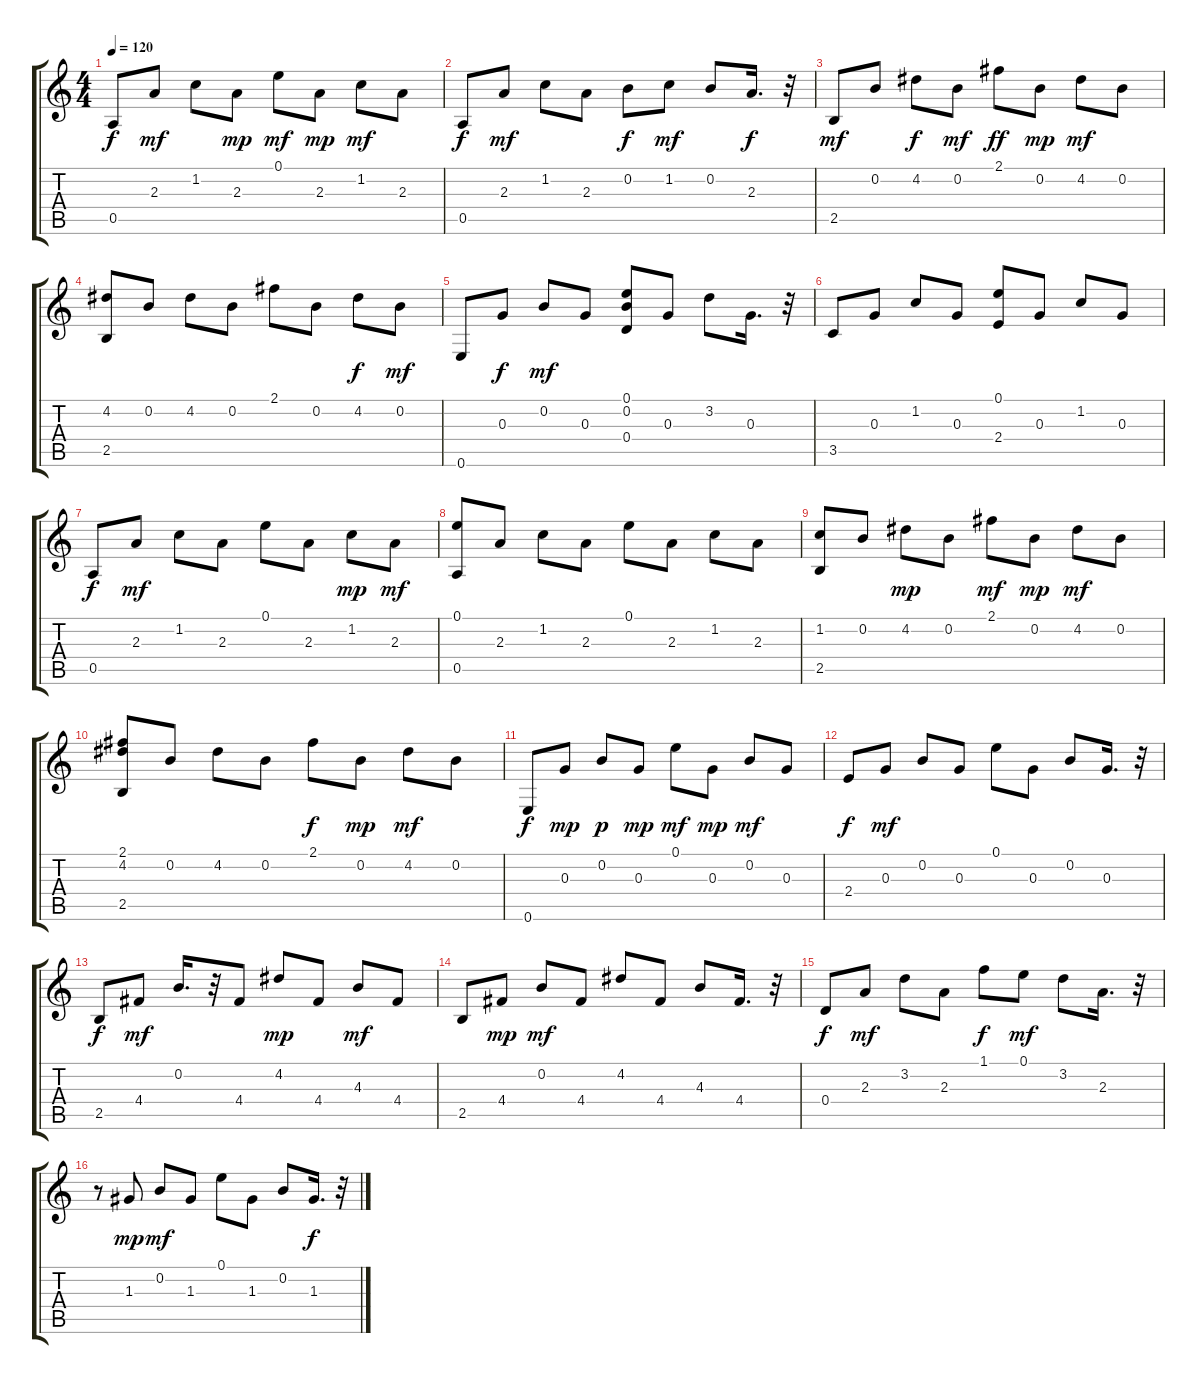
\track "" {instrument acousticguitarsteel}
\staff {score tabs}
\tuning (E4 B3 G3 D3 A2 E2) {hide}
\ts (4 4)
\tempo 120
\clef g2
\ks c
0.5.8{dy f} 2.3.8{dy mf} 1.2.8 2.3.8{dy mp} 0.1.8{dy mf} 2.3.8{dy mp} 1.2.8{dy mf} 2.3.8 |
0.5.8{dy f} 2.3.8{dy mf} 1.2.8 2.3.8 0.2.8{dy f} 1.2.8{dy mf} 0.2.8 2.3.16{d dy f} r.32 |
2.5.8{dy mf} 0.2.8 4.2.8{dy f} 0.2.8{dy mf} 2.1.8{dy ff} 0.2.8{dy mp} 4.2.8{dy mf} 0.2.8 |
(4.2 2.5).8 0.2.8 4.2.8 0.2.8 2.1.8 0.2.8 4.2.8{dy f} 0.2.8{dy mf} |
0.6.8 0.3.8{dy f} 0.2.8{dy mf} 0.3.8 (0.1 0.2 0.4).8 0.3.8 3.2.8 0.3.16{d} r.32 |
3.5.8 0.3.8 1.2.8 0.3.8 (0.1 2.4).8 0.3.8 1.2.8 0.3.8 |
0.5.8{dy f} 2.3.8{dy mf} 1.2.8 2.3.8 0.1.8 2.3.8 1.2.8{dy mp} 2.3.8{dy mf} |
(0.1 0.5).8 2.3.8 1.2.8 2.3.8 0.1.8 2.3.8 1.2.8 2.3.8 |
(1.2 2.5).8 0.2.8 4.2.8{dy mp} 0.2.8 2.1.8{dy mf} 0.2.8{dy mp} 4.2.8{dy mf} 0.2.8 |
(2.1 4.2 2.5).8 0.2.8 4.2.8 0.2.8 2.1.8{dy f} 0.2.8{dy mp} 4.2.8{dy mf} 0.2.8 |
0.6.8{dy f} 0.3.8{dy mp} 0.2.8{dy p} 0.3.8{dy mp} 0.1.8{dy mf} 0.3.8{dy mp} 0.2.8{dy mf} 0.3.8 |
2.4.8{dy f} 0.3.8{dy mf} 0.2.8 0.3.8 0.1.8 0.3.8 0.2.8 0.3.16{d} r.32 |
2.5.8{dy f} 4.4.8{dy mf} 0.2.16{d} r.32 4.4.8 4.2.8{dy mp} 4.4.8 4.3.8{dy mf} 4.4.8 |
2.5.8 4.4.8{dy mp} 0.2.8{dy mf} 4.4.8 4.2.8 4.4.8 4.3.8 4.4.16{d} r.32 |
0.4.8{dy f} 2.3.8{dy mf} 3.2.8 2.3.8 1.1.8{dy f} 0.1.8{dy mf} 3.2.8 2.3.16{d} r.32 |
r.8 1.3.8{dy mp} 0.2.8{dy mf} 1.3.8 0.1.8 1.3.8 0.2.8 1.3.16{d dy f} r.32
